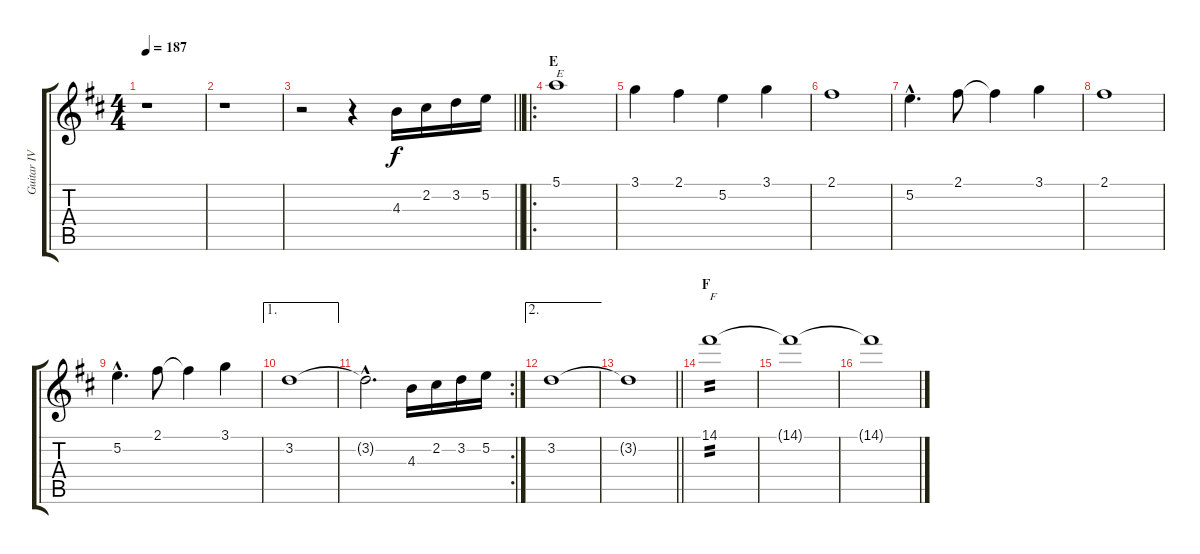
\track ("Guitar IV" "Guitar IV") {instrument overdrivenguitar}
\staff {score tabs}
\tuning (E4 B3 G3 D3 A2 E2) {hide}
\ts (4 4)
\tempo 187
\clef g2
\ks d
r.1{dy f} |
r.1 |
\barLineRight lightlight
r.2 r.4 4.3.16 2.2.16 3.2.16 5.2.16 |
\ro
\section ("" "E")
5.1.1{txt "E"} |
3.1.4 2.1.4 5.2.4 3.1.4 |
2.1.1 |
5.2{hac}.4{d} 2.1.8 2.1{t}.4 3.1.4 |
2.1.1 |
5.2{hac}.4{d} 2.1.8 2.1{t}.4 3.1.4 |
\ae 1
3.2.1 |
\rc 2
3.2{hac t}.2{d} 4.3.16 2.2.16 3.2.16 5.2.16 |
\ae 2
3.2.1 |
\barLineRight lightlight
3.2{t}.1 |
\section ("" "F")
14.1.1{txt "F" tp 2} |
14.1{t}.1 |
14.1{t}.1
